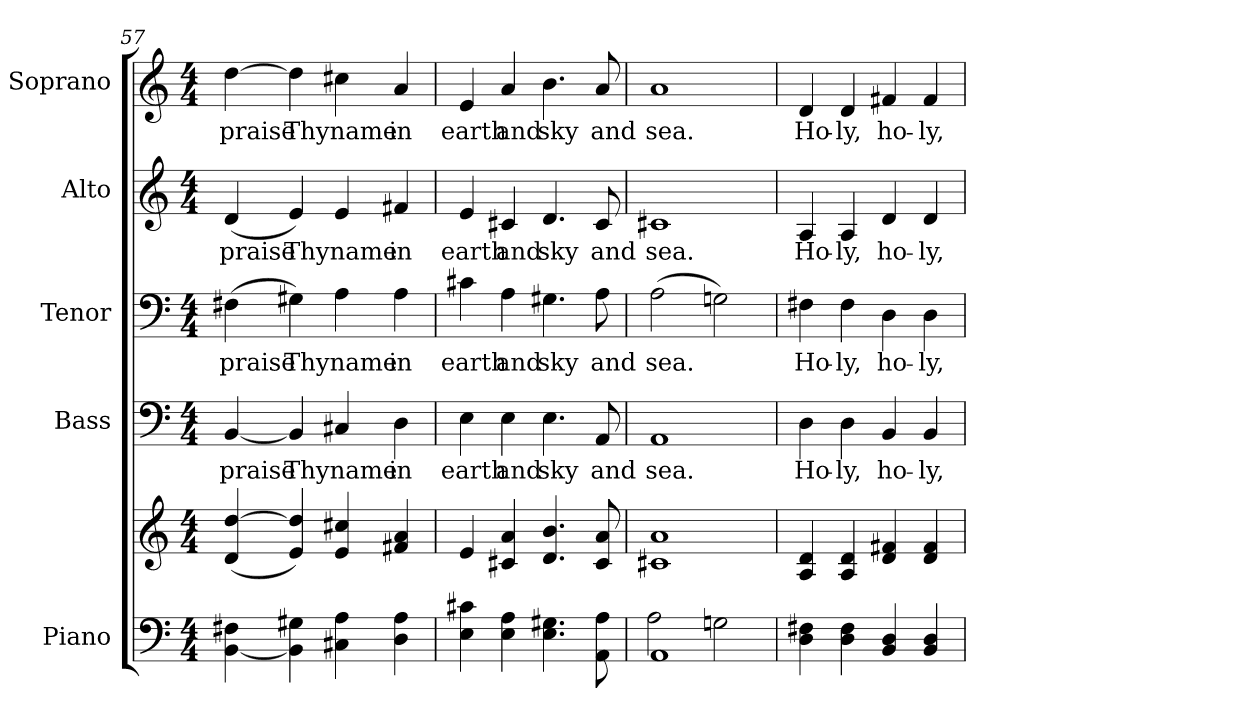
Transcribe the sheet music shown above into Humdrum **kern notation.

**kern	**kern	**kern	**text	**kern	**text	**kern	**text	**kern	**text
*part5	*part5	*part4	*part4	*part3	*part3	*part2	*part2	*part1	*part1
*staff6	*staff5	*staff4	*staff4	*staff3	*staff3	*staff2	*staff2	*staff1	*staff1
*I"Piano	*	*I"Bass	*	*I"Tenor	*	*I"Alto	*	*I"Soprano	*
*I'Pno.	*	*I'B.	*	*I'T.	*	*I'A.	*	*I'S.	*
!!LO:PB:g=z
*clefF4	*clefG2	*clefF4	*	*clefF4	*	*clefG2	*	*clefG2	*
*k[]	*k[]	*k[]	*	*k[]	*	*k[]	*	*k[]	*
*C:	*C:	*C:	*	*C:	*	*C:	*	*C:	*
*M4/4	*M4/4	*M4/4	*	*M4/4	*	*M4/4	*	*M4/4	*
=57	=57	=57	=57	=57	=57	=57	=57	=57	=57
!	!	!	!LO:LY:b:color=#000000	!	!	!	!	!	!
!	!	!	!	!	!LO:LY:b:color=#000000	!	!	!	!
!	!	!	!	!	!	!	!LO:LY:b:color=#000000	!	!
!	!	!	!	!	!	!	!	!	!LO:LY:b:color=#000000
[<4BBi\ 4F#Xi	(4di/ [>4ddi	[<4BBi/	praise	(4F#Xi\	praise	(4di/	praise	[>4ddi\	praise
!	!	!	!LO:LY:b:color=#000000	!	!	!	!	!	!
!	!	!	!	!	!LO:LY:b:color=#000000	!	!	!	!
!	!	!	!	!	!	!	!LO:LY:b:color=#000000	!	!
!	!	!	!	!	!	!	!	!	!LO:LY:b:color=#000000
4BBi\] 4G#Xi	4ei/ 4ddi])	4BBi/]	Thy	4G#Xi\)	Thy	4ei/)	Thy	4ddi\]	Thy
!	!	!	!LO:LY:b:color=#000000	!	!	!	!	!	!
!	!	!	!	!	!LO:LY:b:color=#000000	!	!	!	!
!	!	!	!	!	!	!	!LO:LY:b:color=#000000	!	!
!	!	!	!	!	!	!	!	!	!LO:LY:b:color=#000000
4C#Xi\ 4Ai	4ei/ 4cc#Xi	4C#Xi/	name	4Ai\	name	4ei/	name	4cc#Xi\	name
!	!	!	!LO:LY:b:color=#000000	!	!	!	!	!	!
!	!	!	!	!	!LO:LY:b:color=#000000	!	!	!	!
!	!	!	!	!	!	!	!LO:LY:b:color=#000000	!	!
!	!	!	!	!	!	!	!	!	!LO:LY:b:color=#000000
4Di\ 4Ai	4f#Xi/ 4ai	4Di\	in	4Ai\	in	4f#Xi/	in	4ai/	in
=58	=58	=58	=58	=58	=58	=58	=58	=58	=58
!	!	!	!LO:LY:b:color=#000000	!	!	!	!	!	!
!	!	!	!	!	!LO:LY:b:color=#000000	!	!	!	!
!	!	!	!	!	!	!	!LO:LY:b:color=#000000	!	!
!	!	!	!	!	!	!	!	!	!LO:LY:b:color=#000000
4Ei\ 4c#Xi	4ei/	4Ei\	earth	4c#Xi\	earth	4ei/	earth	4ei/	earth
!	!	!	!LO:LY:b:color=#000000	!	!	!	!	!	!
!	!	!	!	!	!LO:LY:b:color=#000000	!	!	!	!
!	!	!	!	!	!	!	!LO:LY:b:color=#000000	!	!
!	!	!	!	!	!	!	!	!	!LO:LY:b:color=#000000
4Ei\ 4Ai	4c#Xi/ 4ai	4Ei\	and	4Ai\	and	4c#Xi/	and	4ai/	and
!	!	!	!LO:LY:b:color=#000000	!	!	!	!	!	!
!	!	!	!	!	!LO:LY:b:color=#000000	!	!	!	!
!	!	!	!	!	!	!	!LO:LY:b:color=#000000	!	!
!	!	!	!	!	!	!	!	!	!LO:LY:b:color=#000000
4.Ei\ 4.G#Xi	4.di/ 4.bi	4.Ei\	sky	4.G#Xi\	sky	4.di/	sky	4.bi\	sky
!	!	!	!LO:LY:b:color=#000000	!	!	!	!	!	!
!	!	!	!	!	!LO:LY:b:color=#000000	!	!	!	!
!	!	!	!	!	!	!	!LO:LY:b:color=#000000	!	!
!	!	!	!	!	!	!	!	!	!LO:LY:b:color=#000000
8AAi\ 8Ai	8c#i/ 8ai	8AAi/	and	8Ai\	and	8c#i/	and	8ai/	and
!!LO:PB:g=z
=59	=59	=59	=59	=59	=59	=59	=59	=59	=59
*^	*	*	*	*	*	*	*	*	*
!	!	!	!	!LO:LY:b:color=#000000	!	!	!	!	!	!
!	!	!	!	!	!	!LO:LY:b:color=#000000	!	!	!	!
!	!	!	!	!	!	!	!	!LO:LY:b:color=#000000	!	!
!	!	!	!	!	!	!	!	!	!	!LO:LY:b:color=#000000
1AAi	2Ai\	1c#Xi 1ai	1AAi	sea.	(2Ai\	sea.	1c#Xi	sea.	1ai	sea.
.	2Gni\	.	.	.	2Gni\)	.	.	.	.	.
*v	*v	*	*	*	*	*	*	*	*	*
=60	=60	=60	=60	=60	=60	=60	=60	=60	=60
*^	*	*	*	*	*	*	*	*	*
!	!	!	!	!LO:LY:b:color=#000000	!	!	!	!	!	!
*v	*v	*	*	*	*	*	*	*	*	*
*^	*	*	*	*	*	*	*	*	*
!	!	!	!	!	!	!LO:LY:b:color=#000000	!	!	!	!
*v	*v	*	*	*	*	*	*	*	*	*
*^	*	*	*	*	*	*	*	*	*
!	!	!	!	!	!	!	!	!LO:LY:b:color=#000000	!	!
*v	*v	*	*	*	*	*	*	*	*	*
*^	*	*	*	*	*	*	*	*	*
!	!	!	!	!	!	!	!	!	!	!LO:LY:b:color=#000000
*v	*v	*	*	*	*	*	*	*	*	*
4Di\ 4F#Xi	4Ai/ 4di	4Di\	Ho-	4F#Xi\	Ho-	4Ai/	Ho-	4di/	Ho-
!	!	!	!LO:LY:b:color=#000000	!	!	!	!	!	!
!	!	!	!	!	!LO:LY:b:color=#000000	!	!	!	!
!	!	!	!	!	!	!	!LO:LY:b:color=#000000	!	!
!	!	!	!	!	!	!	!	!	!LO:LY:b:color=#000000
4Di\ 4F#i	4Ai/ 4di	4Di\	-ly,	4F#i\	-ly,	4Ai/	-ly,	4di/	-ly,
!	!	!	!LO:LY:b:color=#000000	!	!	!	!	!	!
!	!	!	!	!	!LO:LY:b:color=#000000	!	!	!	!
!	!	!	!	!	!	!	!LO:LY:b:color=#000000	!	!
!	!	!	!	!	!	!	!	!	!LO:LY:b:color=#000000
4BBi/ 4Di	4di/ 4f#Xi	4BBi/	ho-	4Di\	ho-	4di/	ho-	4f#Xi/	ho-
!	!	!	!LO:LY:b:color=#000000	!	!	!	!	!	!
!	!	!	!	!	!LO:LY:b:color=#000000	!	!	!	!
!	!	!	!	!	!	!	!LO:LY:b:color=#000000	!	!
!	!	!	!	!	!	!	!	!	!LO:LY:b:color=#000000
4BBi/ 4Di	4di/ 4f#i	4BBi/	-ly,	4Di\	-ly,	4di/	-ly,	4f#i/	-ly,
=	=	=	=	=	=	=	=	=	=
*-	*-	*-	*-	*-	*-	*-	*-	*-	*-
